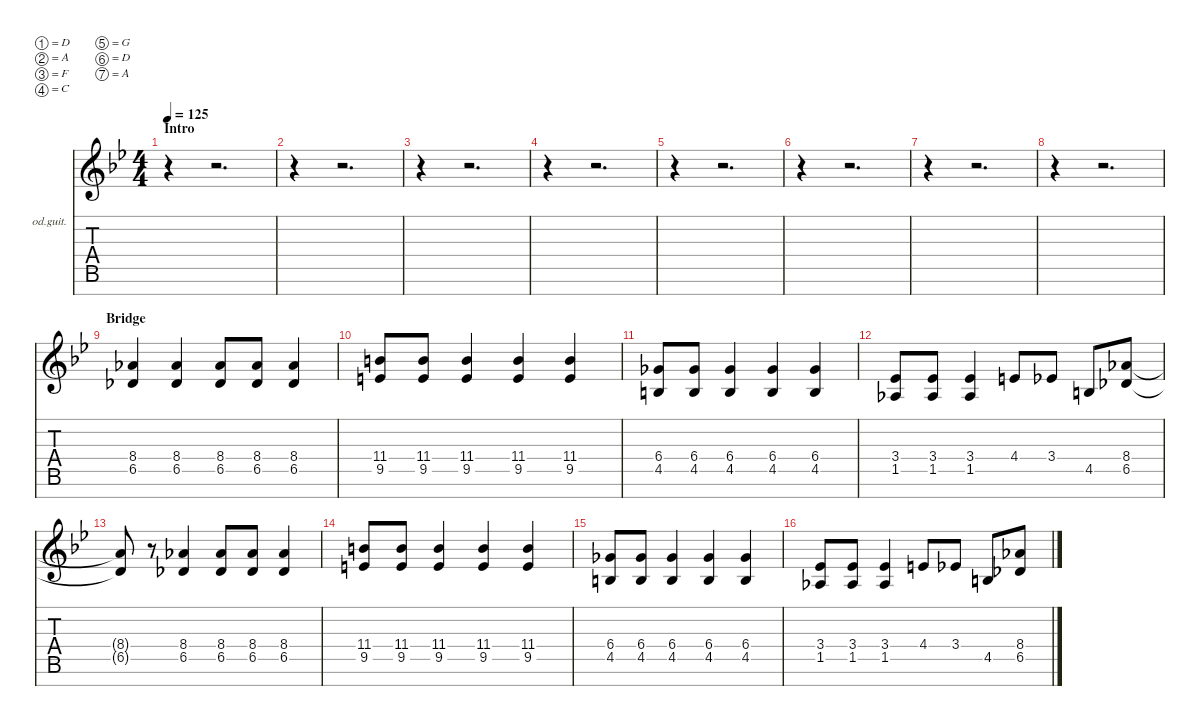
\defaultSystemsLayout 4
\hideDynamics
\bracketExtendMode nobrackets
\firstSystemTrackNameOrientation horizontal
\otherSystemsTrackNameOrientation horizontal
\track ("7str" "od.guit.") {solo instrument overdrivenguitar}
\staff {score tabs}
\tuning (D4 A3 F3 C3 G2 D2 A1)
\ts (4 4)
\beaming (8 2 2 2 2)
\section ("" "Intro")
\tempo 125
\clef g2
\ks bb
r.4{dy mf instrument overdrivenguitar beam Down} r.2{d beam Down} |
r.4{beam Down} r.2{d beam Down} |
r.4{beam Down} r.2{d beam Down} |
r.4{beam Down} r.2{d beam Down} |
r.4{beam Down} r.2{d beam Down} |
r.4{beam Down} r.2{d beam Down} |
r.4{beam Down} r.2{d beam Down} |
r.4{beam Down} r.2{d beam Down} |
\section ("" "Bridge")
(8.4{acc b} 6.5{acc b}).4{beam Up} (8.4{acc b} 6.5{acc b}).4{beam Up} (8.4{acc b} 6.5{acc b}).8{beam Up} (8.4{acc b} 6.5{acc b}).8{beam Up} (8.4{acc b} 6.5{acc b}).4{beam Up} |
(11.4{acc forcenatural} 9.5{acc forcenatural}).8{beam Up} (11.4{acc forcenatural} 9.5{acc forcenatural}).8{beam Up} (11.4{acc forcenatural} 9.5{acc forcenatural}).4{beam Up} (11.4{acc forcenatural} 9.5{acc forcenatural}).4{beam Up} (11.4{acc forcenatural} 9.5{acc forcenatural}).4{beam Up} |
(6.4{acc b} 4.5{acc forcenatural}).8{beam Up} (6.4{acc b} 4.5{acc forcenatural}).8{beam Up} (6.4{acc b} 4.5{acc forcenatural}).4{beam Up} (6.4{acc b} 4.5{acc forcenatural}).4{beam Up} (6.4{acc b} 4.5{acc forcenatural}).4{beam Up} |
(3.4{acc b} 1.5{acc b}).8{beam Up} (3.4{acc b} 1.5{acc b}).8{beam Up} (3.4{acc b} 1.5{acc b}).4{beam Up} 4.4{acc forcenatural}.8{beam Up} 3.4{acc b}.8{beam Up} 4.5{acc forcenatural}.8{beam Up} (8.4{acc b} 6.5{acc b}).8{beam Up} |
(8.4{t acc b} 6.5{t acc b}).8{beam Up} r.8{beam Up} (8.4{acc b} 6.5{acc b}).4{beam Up} (8.4{acc b} 6.5{acc b}).8{beam Up} (8.4{acc b} 6.5{acc b}).8{beam Up} (8.4{acc b} 6.5{acc b}).4{beam Up} |
(11.4{acc forcenatural} 9.5{acc forcenatural}).8{beam Up} (11.4{acc forcenatural} 9.5{acc forcenatural}).8{beam Up} (11.4{acc forcenatural} 9.5{acc forcenatural}).4{beam Up} (11.4{acc forcenatural} 9.5{acc forcenatural}).4{beam Up} (11.4{acc forcenatural} 9.5{acc forcenatural}).4{beam Up} |
(6.4{acc b} 4.5{acc forcenatural}).8{beam Up} (6.4{acc b} 4.5{acc forcenatural}).8{beam Up} (6.4{acc b} 4.5{acc forcenatural}).4{beam Up} (6.4{acc b} 4.5{acc forcenatural}).4{beam Up} (6.4{acc b} 4.5{acc forcenatural}).4{beam Up} |
(3.4{acc b} 1.5{acc b}).8{beam Up} (3.4{acc b} 1.5{acc b}).8{beam Up} (3.4{acc b} 1.5{acc b}).4{beam Up} 4.4{acc forcenatural}.8{beam Up} 3.4{acc b}.8{beam Up} 4.5{acc forcenatural}.8{beam Up} (8.4{acc b} 6.5{acc b}).8{beam Up}
